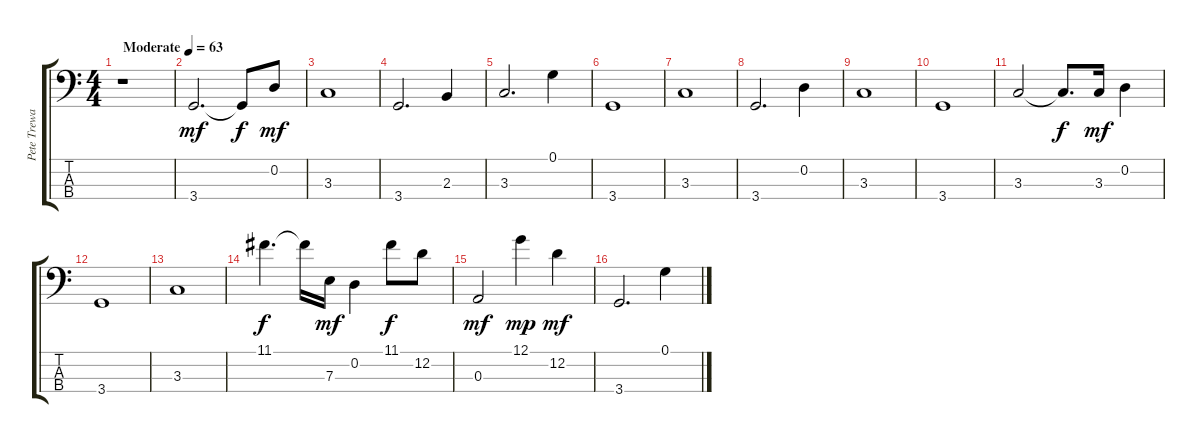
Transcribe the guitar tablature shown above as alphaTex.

\track ("Pete Trewavas" "Pete Trewa") {instrument fretlessbass}
\staff {score tabs}
\tuning (G2 D2 A1 E1) {hide}
\ts (4 4)
\tempo (63 "Moderate")
\clef f4
\ks c
r.1{dy mf instrument fretlessbass} |
3.4.2{d} 3.4{t}.8{dy f} 0.2.8{dy mf} |
3.3.1 |
3.4.2{d} 2.3.4 |
3.3.2{d} 0.1.4 |
3.4.1 |
3.3.1 |
3.4.2{d} 0.2.4 |
3.3.1 |
3.4.1 |
3.3.2 3.3{t}.8{d dy f} 3.3.16{dy mf} 0.2.4 |
3.4.1 |
3.3.1 |
11.1.4{d dy f} 11.1{t}.16 7.3.16{dy mf} 0.2.4 11.1.8{dy f} 12.2.8 |
0.3.2{dy mf} 12.1.4{dy mp} 12.2.4{dy mf} |
3.4.2{d} 0.1.4
